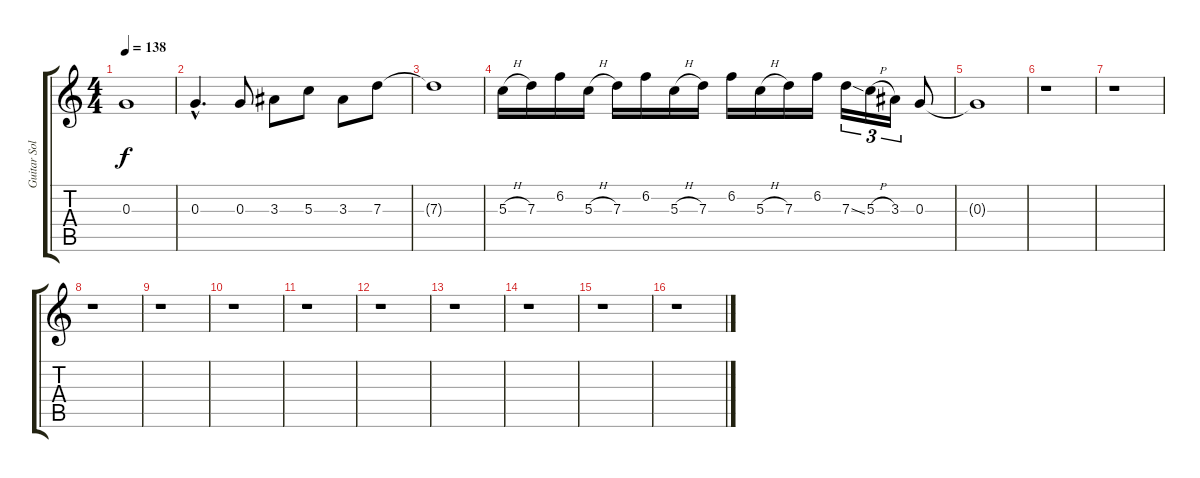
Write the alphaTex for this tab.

\track ("Guitar Solo" "Guitar Sol") {instrument distortionguitar}
\staff {score tabs}
\tuning (E4 B3 G3 D3 A2 E2) {hide}
\ts (4 4)
\tempo 138
\clef g2
\ks c
0.3{t}.1{dy f} |
0.3{hac}.4{d} 0.3.8 3.3.8 5.3.8 3.3.8 7.3.8 |
7.3{t}.1 |
5.3{h}.16 7.3.16 6.2.16 5.3{h}.16 7.3.16 6.2.16 5.3{h}.16 7.3.16 6.2.16 5.3{h}.16 7.3.16 6.2.16 7.3{ss}.16{tu (3 2)} 5.3{h}.16{tu (3 2)} 3.3.16{tu (3 2)} 0.3.8 |
0.3{t}.1 |
r.1 |
r.1 |
r.1 |
r.1 |
r.1 |
r.1 |
r.1 |
r.1 |
r.1 |
r.1 |
r.1
